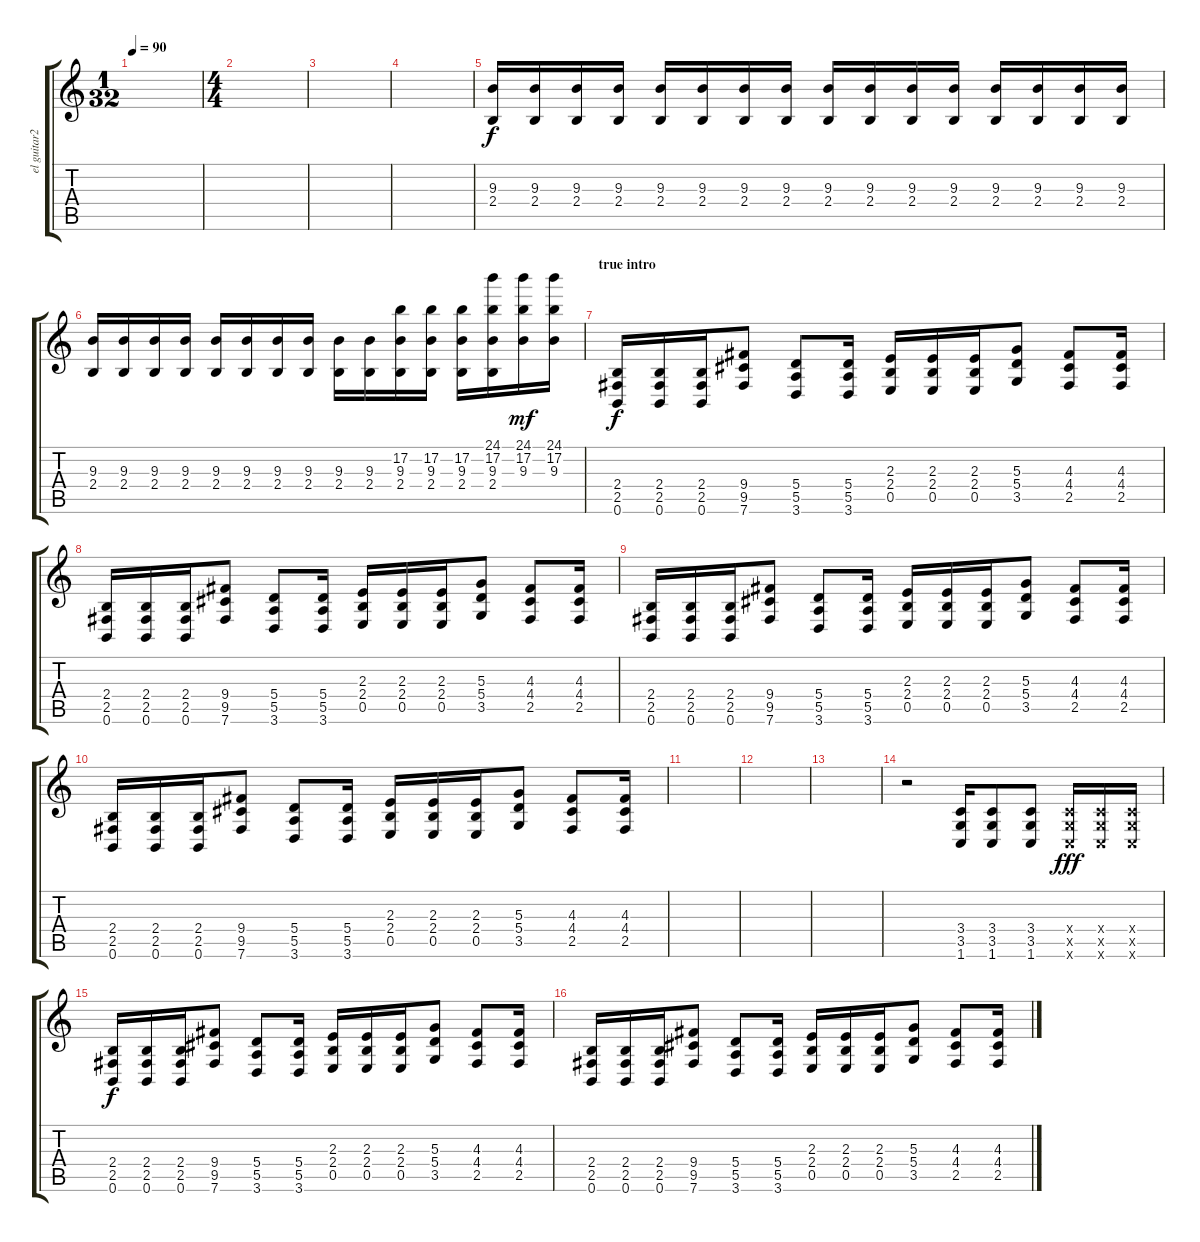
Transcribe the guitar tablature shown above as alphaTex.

\track ("el guitar2" "el guitar2") {instrument distortionguitar}
\staff {score tabs}
\tuning (B3 Gb3 D3 A2 E2 B1) {hide}
\ts (1 32)
\tempo 90
\clef g2
\ks c
|
\ts (4 4)
|
|
|
(9.3 2.4).16 (9.3 2.4).16 (9.3 2.4).16 (9.3 2.4).16 (9.3 2.4).16 (9.3 2.4).16 (9.3 2.4).16 (9.3 2.4).16 (9.3 2.4).16 (9.3 2.4).16 (9.3 2.4).16 (9.3 2.4).16 (9.3 2.4).16 (9.3 2.4).16 (9.3 2.4).16 (9.3 2.4).16 |
(9.3 2.4).16 (9.3 2.4).16 (9.3 2.4).16 (9.3 2.4).16 (9.3 2.4).16 (9.3 2.4).16 (9.3 2.4).16 (9.3 2.4).16 (9.3 2.4).16 (9.3 2.4).16 (17.2 9.3 2.4).16 (17.2 9.3 2.4).16 (17.2 9.3 2.4).16 (24.1 17.2 9.3 2.4).16 (24.1 17.2 9.3).16{dy mf} (24.1 17.2 9.3).16 |
\section ("" "true intro")
(2.4 2.5 0.6).16{dy f} (2.4 2.5 0.6).16 (2.4 2.5 0.6).16 (9.4 9.5 7.6).8 (5.4 5.5 3.6).8 (5.4 5.5 3.6).16 (2.3 2.4 0.5).16 (2.3 2.4 0.5).16 (2.3 2.4 0.5).16 (5.3 5.4 3.5).8 (4.3 4.4 2.5).8 (4.3 4.4 2.5).16 |
(2.4 2.5 0.6).16 (2.4 2.5 0.6).16 (2.4 2.5 0.6).16 (9.4 9.5 7.6).8 (5.4 5.5 3.6).8 (5.4 5.5 3.6).16 (2.3 2.4 0.5).16 (2.3 2.4 0.5).16 (2.3 2.4 0.5).16 (5.3 5.4 3.5).8 (4.3 4.4 2.5).8 (4.3 4.4 2.5).16 |
(2.4 2.5 0.6).16 (2.4 2.5 0.6).16 (2.4 2.5 0.6).16 (9.4 9.5 7.6).8 (5.4 5.5 3.6).8 (5.4 5.5 3.6).16 (2.3 2.4 0.5).16 (2.3 2.4 0.5).16 (2.3 2.4 0.5).16 (5.3 5.4 3.5).8 (4.3 4.4 2.5).8 (4.3 4.4 2.5).16 |
(2.4 2.5 0.6).16 (2.4 2.5 0.6).16 (2.4 2.5 0.6).16 (9.4 9.5 7.6).8 (5.4 5.5 3.6).8 (5.4 5.5 3.6).16 (2.3 2.4 0.5).16 (2.3 2.4 0.5).16 (2.3 2.4 0.5).16 (5.3 5.4 3.5).8 (4.3 4.4 2.5).8 (4.3 4.4 2.5).16 |
|
|
|
r.2 (3.4 3.5 1.6).16 (3.4 3.5 1.6).8 (3.4 3.5 1.6).8 (3.4{x} 3.5{x} 1.6{x}).16{dy fff} (3.4{x} 3.5{x} 1.6{x}).16 (3.4{x} 3.5{x} 1.6{x}).16 |
(2.4 2.5 0.6).16{dy f} (2.4 2.5 0.6).16 (2.4 2.5 0.6).16 (9.4 9.5 7.6).8 (5.4 5.5 3.6).8 (5.4 5.5 3.6).16 (2.3 2.4 0.5).16 (2.3 2.4 0.5).16 (2.3 2.4 0.5).16 (5.3 5.4 3.5).8 (4.3 4.4 2.5).8 (4.3 4.4 2.5).16 |
(2.4 2.5 0.6).16 (2.4 2.5 0.6).16 (2.4 2.5 0.6).16 (9.4 9.5 7.6).8 (5.4 5.5 3.6).8 (5.4 5.5 3.6).16 (2.3 2.4 0.5).16 (2.3 2.4 0.5).16 (2.3 2.4 0.5).16 (5.3 5.4 3.5).8 (4.3 4.4 2.5).8 (4.3 4.4 2.5).16
